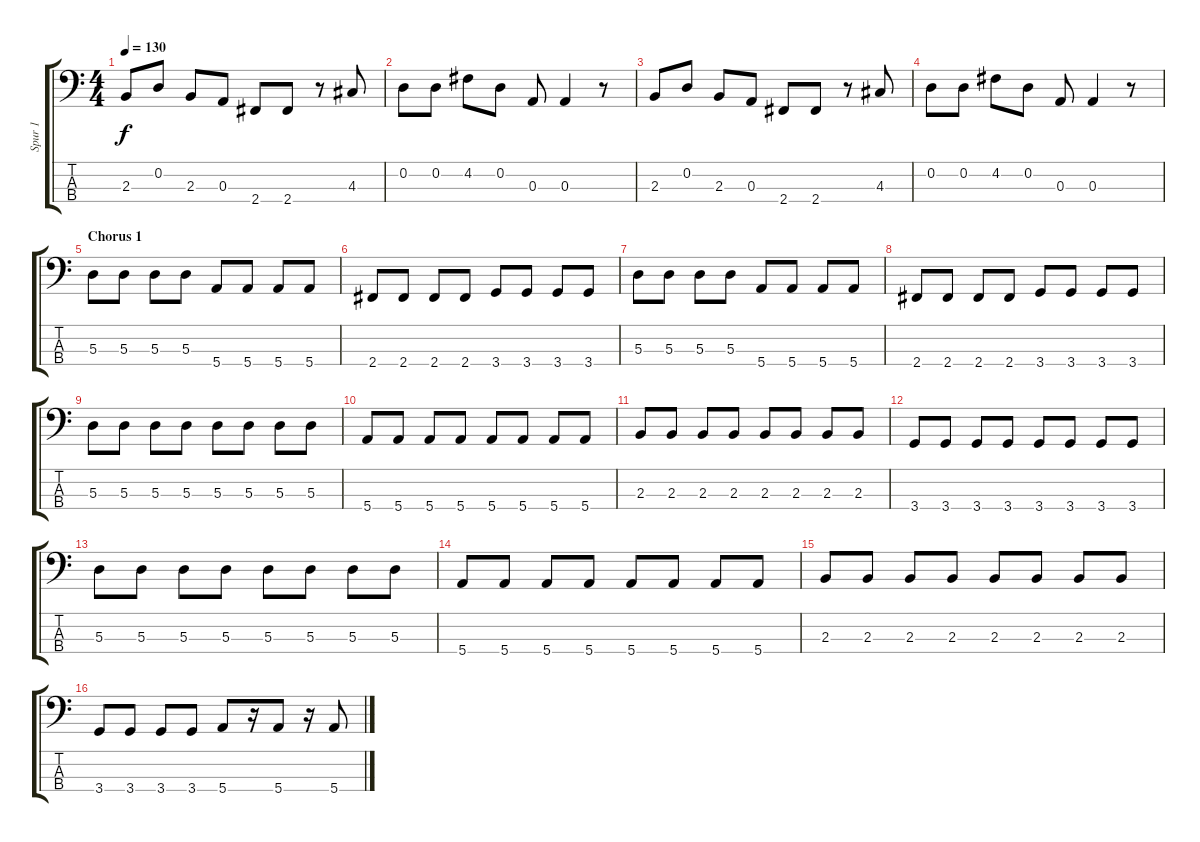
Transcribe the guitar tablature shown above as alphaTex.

\track ("Spur 1" "Spur 1") {instrument electricbasspick}
\staff {score tabs}
\tuning (G2 D2 A1 E1) {hide}
\ts (4 4)
\tempo 130
\clef f4
\ks c
2.3.8{dy f} 0.2.8 2.3.8 0.3.8 2.4.8 2.4.8 r.8 4.3.8 |
0.2.8 0.2.8 4.2.8 0.2.8 0.3.8 0.3.4 r.8 |
2.3.8 0.2.8 2.3.8 0.3.8 2.4.8 2.4.8 r.8 4.3.8 |
0.2.8 0.2.8 4.2.8 0.2.8 0.3.8 0.3.4 r.8 |
\section ("" "Chorus 1")
5.3.8 5.3.8 5.3.8 5.3.8 5.4.8 5.4.8 5.4.8 5.4.8 |
2.4.8 2.4.8 2.4.8 2.4.8 3.4.8 3.4.8 3.4.8 3.4.8 |
5.3.8 5.3.8 5.3.8 5.3.8 5.4.8 5.4.8 5.4.8 5.4.8 |
2.4.8 2.4.8 2.4.8 2.4.8 3.4.8 3.4.8 3.4.8 3.4.8 |
5.3.8 5.3.8 5.3.8 5.3.8 5.3.8 5.3.8 5.3.8 5.3.8 |
5.4.8 5.4.8 5.4.8 5.4.8 5.4.8 5.4.8 5.4.8 5.4.8 |
2.3.8 2.3.8 2.3.8 2.3.8 2.3.8 2.3.8 2.3.8 2.3.8 |
3.4.8 3.4.8 3.4.8 3.4.8 3.4.8 3.4.8 3.4.8 3.4.8 |
5.3.8 5.3.8 5.3.8 5.3.8 5.3.8 5.3.8 5.3.8 5.3.8 |
5.4.8 5.4.8 5.4.8 5.4.8 5.4.8 5.4.8 5.4.8 5.4.8 |
2.3.8 2.3.8 2.3.8 2.3.8 2.3.8 2.3.8 2.3.8 2.3.8 |
3.4.8 3.4.8 3.4.8 3.4.8 5.4.8 r.16 5.4.8 r.16 5.4.8
